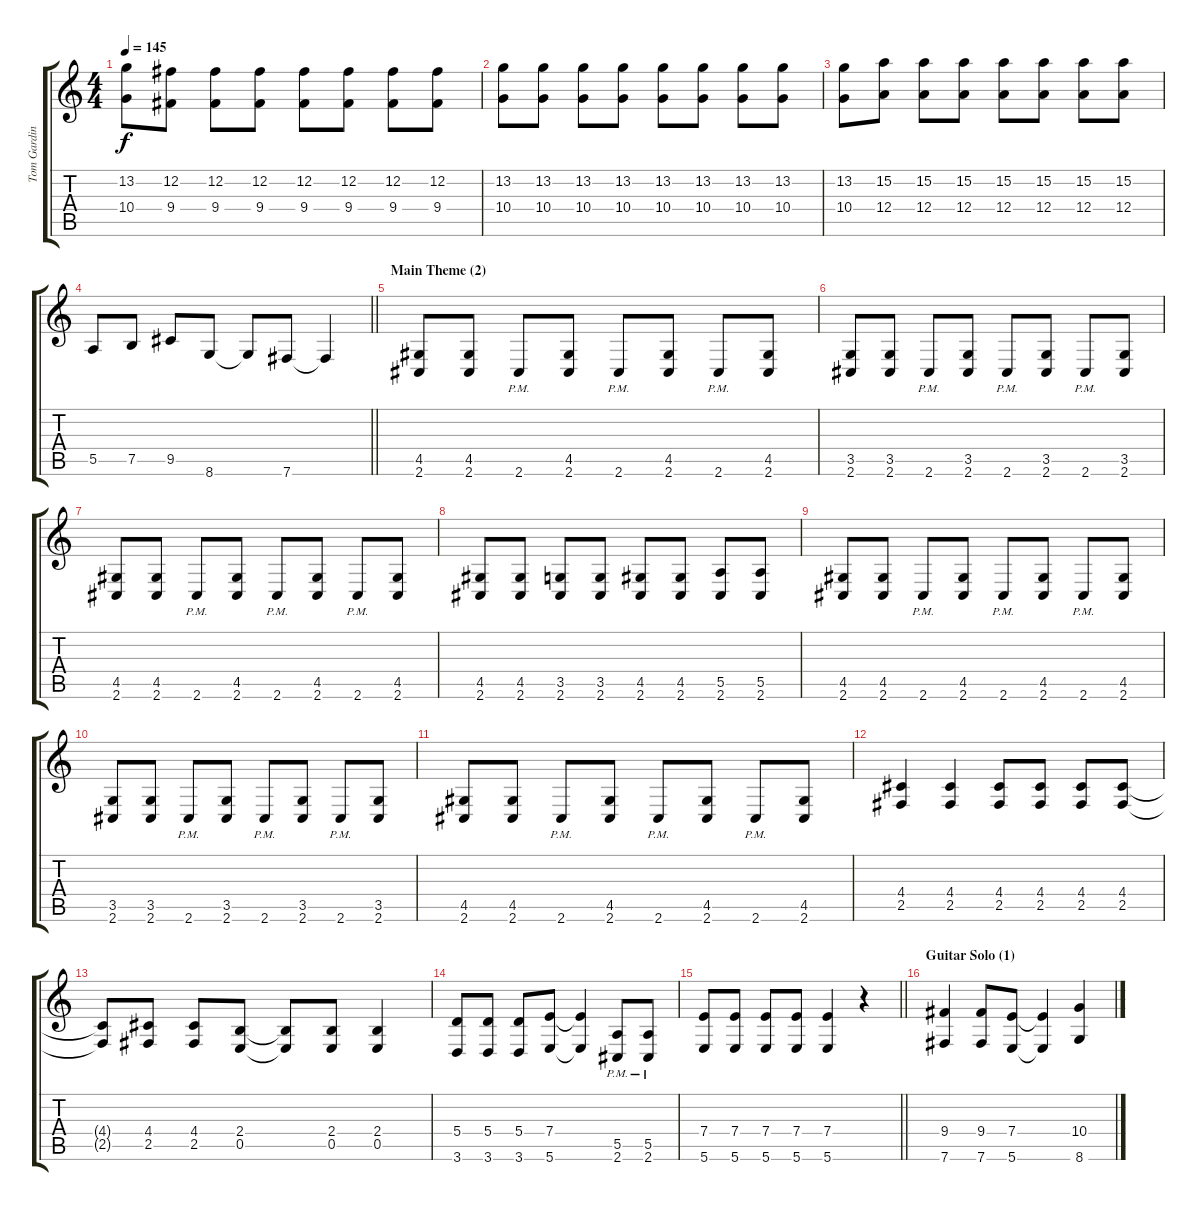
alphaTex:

\track ("Tom Gardiner - rhythm guitar" "Tom Gardin") {instrument distortionguitar}
\staff {score tabs}
\tuning (B3 Gb3 D3 A2 E2 B1) {hide}
\ts (4 4)
\tempo 145
\clef g2
\ks aminor
(13.2 10.4).8{dy f} (12.2 9.4).8 (12.2 9.4).8 (12.2 9.4).8 (12.2 9.4).8 (12.2 9.4).8 (12.2 9.4).8 (12.2 9.4).8 |
(13.2 10.4).8 (13.2 10.4).8 (13.2 10.4).8 (13.2 10.4).8 (13.2 10.4).8 (13.2 10.4).8 (13.2 10.4).8 (13.2 10.4).8 |
(13.2 10.4).8 (15.2 12.4).8 (15.2 12.4).8 (15.2 12.4).8 (15.2 12.4).8 (15.2 12.4).8 (15.2 12.4).8 (15.2 12.4).8 |
\barLineRight lightlight
5.5.8 7.5.8 9.5.8 8.6.8 8.6{t}.8 7.6.8 7.6{t}.4 |
\section ("" "Main Theme (2)")
(4.5 2.6).8 (4.5 2.6).8 2.6{pm}.8 (4.5 2.6).8 2.6{pm}.8 (4.5 2.6).8 2.6{pm}.8 (4.5 2.6).8 |
(3.5 2.6).8 (3.5 2.6).8 2.6{pm}.8 (3.5 2.6).8 2.6{pm}.8 (3.5 2.6).8 2.6{pm}.8 (3.5 2.6).8 |
(4.5 2.6).8 (4.5 2.6).8 2.6{pm}.8 (4.5 2.6).8 2.6{pm}.8 (4.5 2.6).8 2.6{pm}.8 (4.5 2.6).8 |
(4.5 2.6).8 (4.5 2.6).8 (3.5 2.6).8 (3.5 2.6).8 (4.5 2.6).8 (4.5 2.6).8 (5.5 2.6).8 (5.5 2.6).8 |
(4.5 2.6).8 (4.5 2.6).8 2.6{pm}.8 (4.5 2.6).8 2.6{pm}.8 (4.5 2.6).8 2.6{pm}.8 (4.5 2.6).8 |
(3.5 2.6).8 (3.5 2.6).8 2.6{pm}.8 (3.5 2.6).8 2.6{pm}.8 (3.5 2.6).8 2.6{pm}.8 (3.5 2.6).8 |
(4.5 2.6).8 (4.5 2.6).8 2.6{pm}.8 (4.5 2.6).8 2.6{pm}.8 (4.5 2.6).8 2.6{pm}.8 (4.5 2.6).8 |
(4.4 2.5).4 (4.4 2.5).4 (4.4 2.5).8 (4.4 2.5).8 (4.4 2.5).8 (4.4 2.5).8 |
(4.4{t} 2.5{t}).8 (4.4 2.5).8 (4.4 2.5).8 (2.4 0.5).8 (2.4{t} 0.5{t}).8 (2.4 0.5).8 (2.4 0.5).4 |
(5.4 3.6).8 (5.4 3.6).8 (5.4 3.6).8 (7.4 5.6).8 (7.4{t} 5.6{t}).4 (5.5{pm} 2.6{pm}).8 (5.5{pm} 2.6{pm}).8 |
\barLineRight lightlight
(7.4 5.6).8 (7.4 5.6).8 (7.4 5.6).8 (7.4 5.6).8 (7.4 5.6).4 r.4 |
\section ("" "Guitar Solo (1)")
(9.4 7.6).4 (9.4 7.6).8 (7.4 5.6).8 (7.4{t} 5.6{t}).4 (10.4 8.6).4
